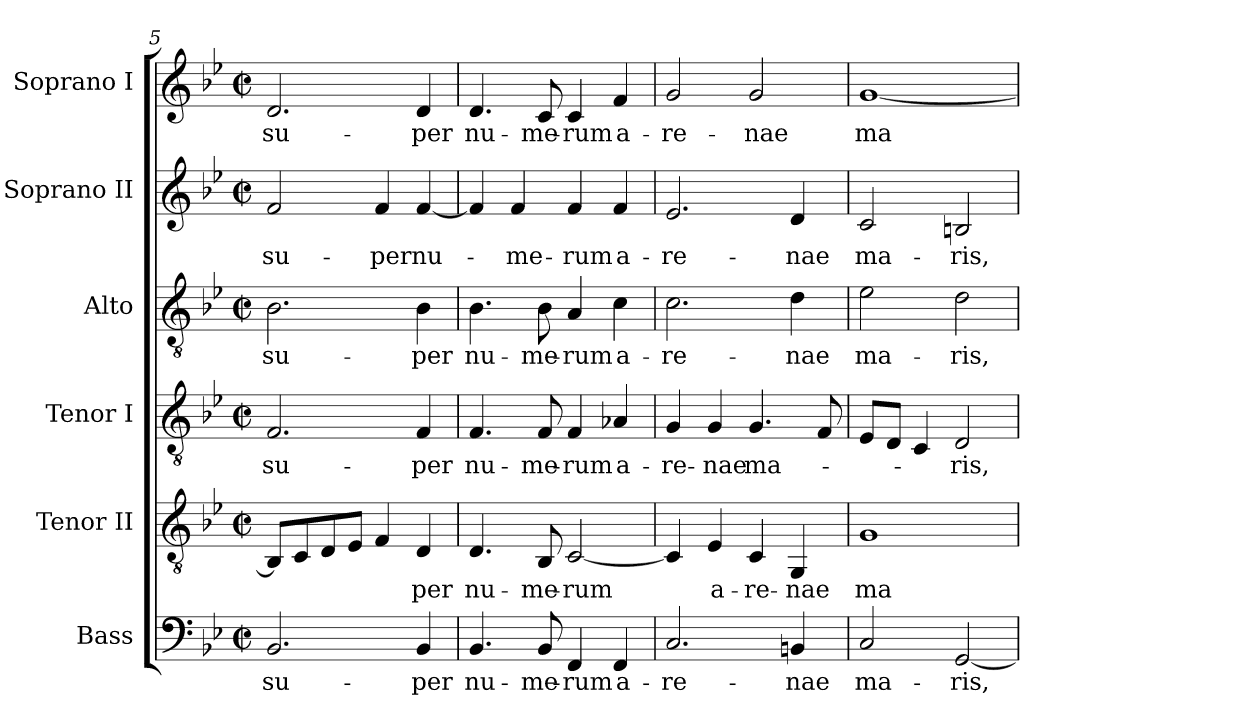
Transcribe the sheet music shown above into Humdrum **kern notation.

**kern	**text	**kern	**text	**kern	**text	**kern	**text	**kern	**text	**kern	**text
*part6	*part6	*part5	*part5	*part4	*part4	*part3	*part3	*part2	*part2	*part1	*part1
*staff6	*staff6	*staff5	*staff5	*staff4	*staff4	*staff3	*staff3	*staff2	*staff2	*staff1	*staff1
*I"Bass	*	*I"Tenor II	*	*I"Tenor I	*	*I"Alto	*	*I"Soprano II	*	*I"Soprano I	*
*I'B.	*	*I'T. II	*	*I'T. I	*	*I'A.	*	*I'S. II	*	*I'S. I	*
*clefF4	*	*clefGv2	*	*clefGv2	*	*clefGv2	*	*clefG2	*	*clefG2	*
*	*	*ITrd7c12	*	*ITrd7c12	*	*	*	*	*	*	*
*k[b-e-]	*	*k[b-e-]	*	*k[b-e-]	*	*k[b-e-]	*	*k[b-e-]	*	*k[b-e-]	*
*g:	*	*g:	*	*g:	*	*g:	*	*g:	*	*g:	*
*M2/2	*	*M2/2	*	*M2/2	*	*M2/2	*	*M2/2	*	*M2/2	*
*met(c|)	*	*met(c|)	*	*met(c|)	*	*met(c|)	*	*met(c|)	*	*met(c|)	*
=5	=5	=5	=5	=5	=5	=5	=5	=5	=5	=5	=5
!	!LO:LY:b:color=#000000	!	!	!	!	!	!	!	!	!	!
!	!	!	!	!	!LO:LY:b:color=#000000	!	!	!	!	!	!
!	!	!	!	!	!	!	!LO:LY:b:color=#000000	!	!	!	!
!	!	!	!	!	!	!	!	!	!LO:LY:b:color=#000000	!	!
!	!	!	!	!	!	!	!	!	!	!	!LO:LY:b:color=#000000
2.BB-i/	su-	8BBB-i/L]	.	2.FFi/	su-	2.B-i\	su-	2fi/	su-	2.di/	su-
.	.	8CCi/	.	.	.	.	.	.	.	.	.
.	.	8DDi/	.	.	.	.	.	.	.	.	.
.	.	8EE-i/J	.	.	.	.	.	.	.	.	.
!	!	!	!	!	!	!	!	!	!LO:LY:b:color=#000000	!	!
.	.	4FFi/	.	.	.	.	.	4fi/	-per	.	.
!	!LO:LY:b:color=#000000	!	!	!	!	!	!	!	!	!	!
!	!	!	!LO:LY:b:color=#000000	!	!	!	!	!	!	!	!
!	!	!	!	!	!LO:LY:b:color=#000000	!	!	!	!	!	!
!	!	!	!	!	!	!	!LO:LY:b:color=#000000	!	!	!	!
!	!	!	!	!	!	!	!	!	!LO:LY:b:color=#000000	!	!
!	!	!	!	!	!	!	!	!	!	!	!LO:LY:b:color=#000000
4BB-i/	-per	4DDi/	-per	4FFi/	-per	4B-i\	-per	[<4fi/	nu-	4di/	-per
!!LO:LB:g=z
=6	=6	=6	=6	=6	=6	=6	=6	=6	=6	=6	=6
!	!LO:LY:b:color=#000000	!	!	!	!	!	!	!	!	!	!
!	!	!	!LO:LY:b:color=#000000	!	!	!	!	!	!	!	!
!	!	!	!	!	!LO:LY:b:color=#000000	!	!	!	!	!	!
!	!	!	!	!	!	!	!LO:LY:b:color=#000000	!	!	!	!
!	!	!	!	!	!	!	!	!	!	!	!LO:LY:b:color=#000000
4.BB-i/	nu-	4.DDi/	nu-	4.FFi/	nu-	4.B-i\	nu-	4fi/]	.	4.di/	nu-
!	!	!	!	!	!	!	!	!	!LO:LY:b:color=#000000	!	!
.	.	.	.	.	.	.	.	4fi/	-me-	.	.
!	!LO:LY:b:color=#000000	!	!	!	!	!	!	!	!	!	!
!	!	!	!LO:LY:b:color=#000000	!	!	!	!	!	!	!	!
!	!	!	!	!	!LO:LY:b:color=#000000	!	!	!	!	!	!
!	!	!	!	!	!	!	!LO:LY:b:color=#000000	!	!	!	!
!	!	!	!	!	!	!	!	!	!	!	!LO:LY:b:color=#000000
8BB-i/	-me-	8BBB-i/	-me-	8FFi/	-me-	8B-i\	-me-	.	.	8ci/	-me-
!	!LO:LY:b:color=#000000	!	!	!	!	!	!	!	!	!	!
!	!	!	!LO:LY:b:color=#000000	!	!	!	!	!	!	!	!
!	!	!	!	!	!LO:LY:b:color=#000000	!	!	!	!	!	!
!	!	!	!	!	!	!	!LO:LY:b:color=#000000	!	!	!	!
!	!	!	!	!	!	!	!	!	!LO:LY:b:color=#000000	!	!
!	!	!	!	!	!	!	!	!	!	!	!LO:LY:b:color=#000000
4FFi/	-rum	[<2CCi/	-rum	4FFi/	-rum	4Ai/	-rum	4fi/	-rum	4ci/	-rum
!	!LO:LY:b:color=#000000	!	!	!	!	!	!	!	!	!	!
!	!	!	!	!	!LO:LY:b:color=#000000	!	!	!	!	!	!
!	!	!	!	!	!	!	!LO:LY:b:color=#000000	!	!	!	!
!	!	!	!	!	!	!	!	!	!LO:LY:b:color=#000000	!	!
!	!	!	!	!	!	!	!	!	!	!	!LO:LY:b:color=#000000
4FFi/	a-	.	.	4AA-Xi/	a-	4ci\	a-	4fi/	a-	4fi/	a-
=7	=7	=7	=7	=7	=7	=7	=7	=7	=7	=7	=7
!	!LO:LY:b:color=#000000	!	!	!	!	!	!	!	!	!	!
!	!	!	!	!	!LO:LY:b:color=#000000	!	!	!	!	!	!
!	!	!	!	!	!	!	!LO:LY:b:color=#000000	!	!	!	!
!	!	!	!	!	!	!	!	!	!LO:LY:b:color=#000000	!	!
!	!	!	!	!	!	!	!	!	!	!	!LO:LY:b:color=#000000
2.Ci/	-re-	4CCi/]	.	4GGi/	-re-	2.ci\	-re-	2.e-i/	-re-	2gi/	-re-
!	!	!	!LO:LY:b:color=#000000	!	!	!	!	!	!	!	!
!	!	!	!	!	!LO:LY:b:color=#000000	!	!	!	!	!	!
.	.	4EE-i/	a-	4GGi/	-nae	.	.	.	.	.	.
!	!	!	!LO:LY:b:color=#000000	!	!	!	!	!	!	!	!
!	!	!	!	!	!LO:LY:b:color=#000000	!	!	!	!	!	!
!	!	!	!	!	!	!	!	!	!	!	!LO:LY:b:color=#000000
.	.	4CCi/	-re-	4.GGi/	ma-	.	.	.	.	2gi/	-nae
!	!LO:LY:b:color=#000000	!	!	!	!	!	!	!	!	!	!
!	!	!	!LO:LY:b:color=#000000	!	!	!	!	!	!	!	!
!	!	!	!	!	!	!	!LO:LY:b:color=#000000	!	!	!	!
!	!	!	!	!	!	!	!	!	!LO:LY:b:color=#000000	!	!
4BBni/	-nae	4GGGi/	-nae	.	.	4di\	-nae	4di/	-nae	.	.
.	.	.	.	8FFi/	.	.	.	.	.	.	.
=8	=8	=8	=8	=8	=8	=8	=8	=8	=8	=8	=8
!	!LO:LY:b:color=#000000	!	!	!	!	!	!	!	!	!	!
!	!	!	!LO:LY:b:color=#000000	!	!	!	!	!	!	!	!
!	!	!	!	!	!	!	!LO:LY:b:color=#000000	!	!	!	!
!	!	!	!	!	!	!	!	!	!LO:LY:b:color=#000000	!	!
!	!	!	!	!	!	!	!	!	!	!	!LO:LY:b:color=#000000
2Ci/	ma-	1GGi	ma-	8EE-i/L	.	2e-i\	ma-	2ci/	ma-	[<1gi	ma-
.	.	.	.	8DDi/J	.	.	.	.	.	.	.
.	.	.	.	4CCi/	.	.	.	.	.	.	.
!	!LO:LY:b:color=#000000	!	!	!	!	!	!	!	!	!	!
!	!	!	!	!	!LO:LY:b:color=#000000	!	!	!	!	!	!
!	!	!	!	!	!	!	!LO:LY:b:color=#000000	!	!	!	!
!	!	!	!	!	!	!	!	!	!LO:LY:b:color=#000000	!	!
[<2GGi/	-ris,	.	.	2DDi/	-ris,	2di\	-ris,	2Bni/	-ris,	.	.
=	=	=	=	=	=	=	=	=	=	=	=
*-	*-	*-	*-	*-	*-	*-	*-	*-	*-	*-	*-
